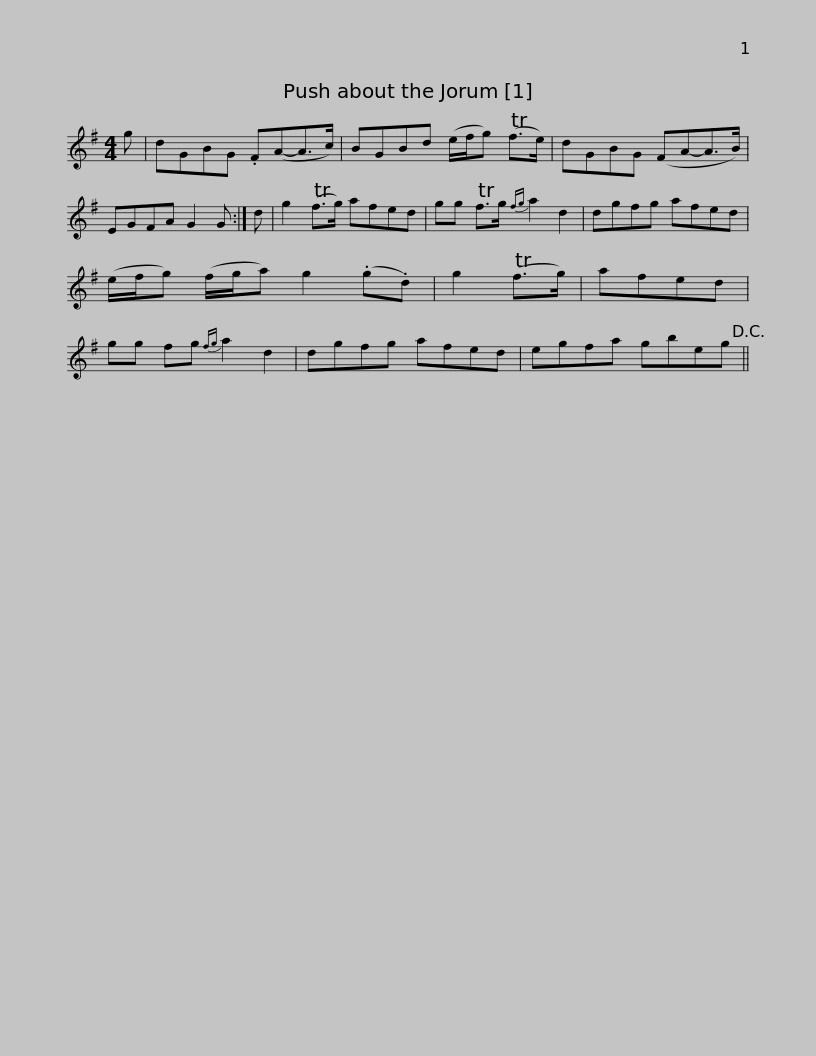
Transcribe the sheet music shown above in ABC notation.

X:1
L:1/8
M:4/4
I:linebreak $
K:G
V:1 treble
V:1
 g | dGBG .F(A-A>c) | BGBd (e/f/g) (Tf>e) | dGBG (FA-A>B) | EGFA G2 G :| %5
 d | g2 (Tf>g) afed |$ gg Tf>g{fg} a2 d2 | dgfg afed | (e/f/g) (f/g/a) g2 (.g.d) | %10
 g2 (Tf>g) | afed | gg fg{fg} a2 d2 |$ dgfg afed | egfa gbeg!D.C.! || %15
